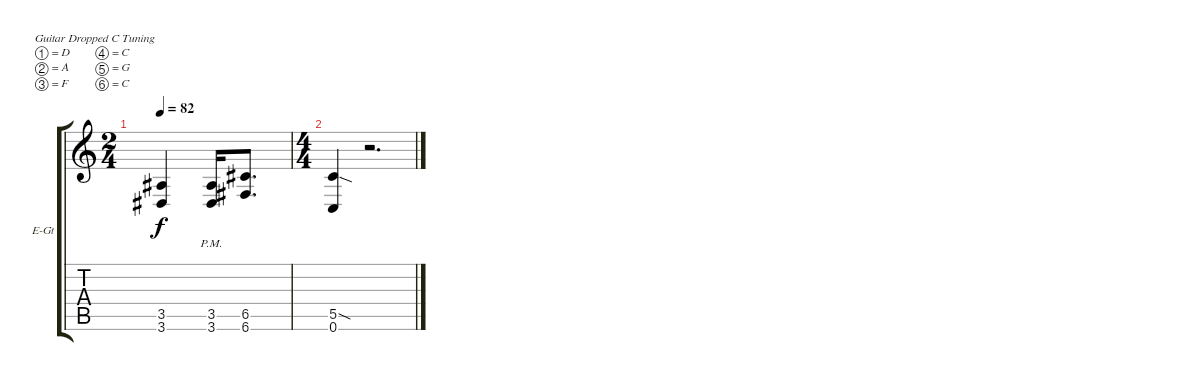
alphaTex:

\bracketExtendMode groupsimilarinstruments
\firstSystemTrackNameOrientation horizontal
\otherSystemsTrackNameOrientation horizontal
\track ("Kaleb - Rhythm" "E-Gt") {instrument distortionguitar}
\staff {score tabs}
\tuning (D4 A3 F3 C3 G2 C2)
\ts (2 4)
\tempo 82
\clef g2
\ks c
(3.5{t} 3.6{t}).4{dy f} (3.6{pm} 3.5{pm}).16 (6.5 6.6).8{d} |
\ts (4 4)
(0.6 5.5{sod}).4 r.2{d}
